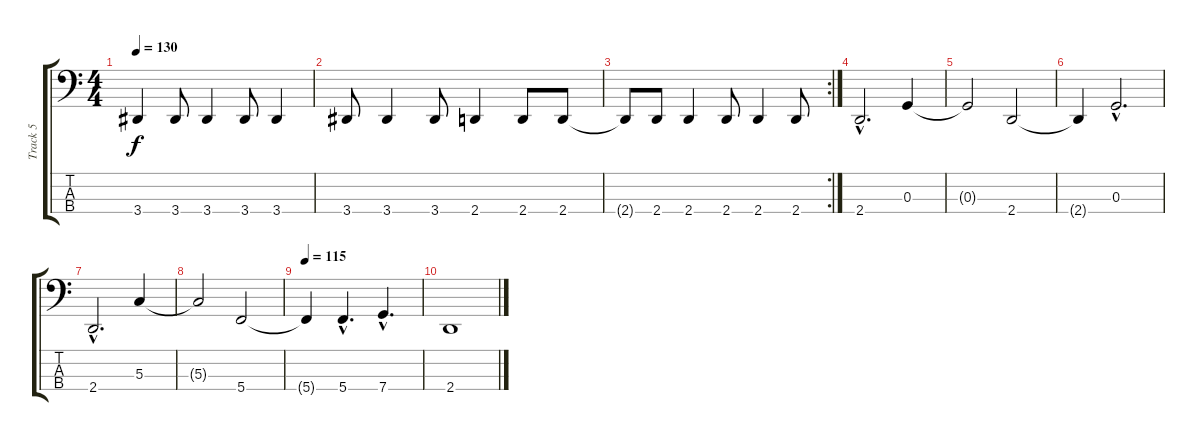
\track ("Track 5" "Track 5") {instrument electricbassfinger}
\staff {score tabs}
\tuning (F2 C2 G1 C1) {hide}
\ts (4 4)
\tempo 130
\clef f4
\ks c
3.4.4{dy f} 3.4.8 3.4.4 3.4.8 3.4.4 |
3.4.8 3.4.4 3.4.8 2.4.4 2.4.8 2.4.8 |
\rc 2
2.4{t}.8 2.4.8 2.4.4 2.4.8 2.4.4 2.4.8 |
2.4{hac}.2{d} 0.3.4 |
0.3{t}.2 2.4.2 |
2.4{t}.4 0.3{hac}.2{d} |
2.4{hac}.2{d} 5.3.4 |
5.3{t}.2 5.4.2 |
\tempo 115
5.4{t}.4 5.4{hac}.4{d} 7.4{hac}.4{d} |
2.4.1
